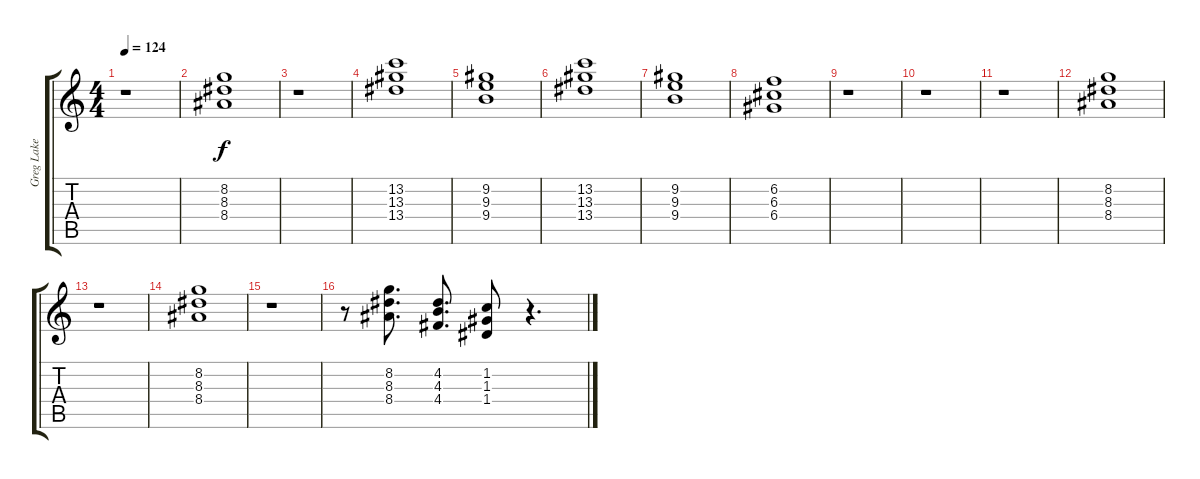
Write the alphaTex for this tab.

\track ("Greg Lake" "Greg Lake") {instrument overdrivenguitar}
\staff {score tabs}
\tuning (E4 B3 G3 D3 A2 E2) {hide}
\ts (4 4)
\tempo 124
\clef g2
\ks c
r.1{dy f} |
(8.2 8.3 8.4).1 |
r.1 |
(13.2 13.3 13.4).1 |
(9.2 9.3 9.4).1 |
(13.2 13.3 13.4).1 |
(9.2 9.3 9.4).1 |
(6.2 6.3 6.4).1 |
r.1 |
r.1 |
r.1 |
(8.2 8.3 8.4).1 |
r.1 |
(8.2 8.3 8.4).1 |
r.1 |
r.8 (8.2 8.3 8.4).8{d} (4.2 4.3 4.4).8{d} (1.2 1.3 1.4).8 r.4{d}
